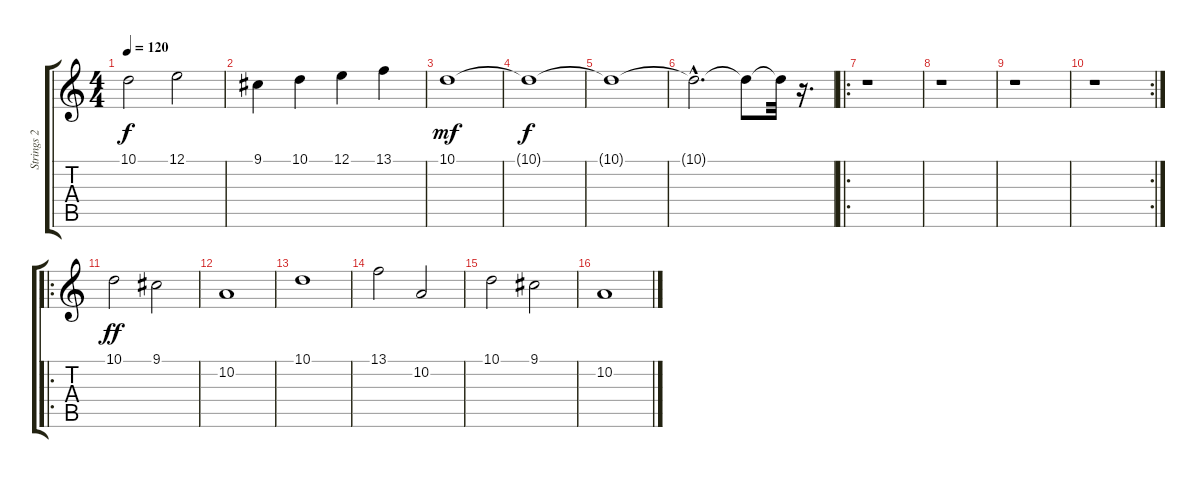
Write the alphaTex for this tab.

\track ("Strings 2" "Strings 2") {instrument synthstrings1}
\staff {score tabs}
\tuning (E4 B3 G3 D3 A2 E2) {hide}
\ts (4 4)
\tempo 120
\clef g2
\ks c
10.1.2{dy f} 12.1.2 |
9.1.4 10.1.4 12.1.4 13.1.4 |
10.1.1{dy mf instrument electricpiano2} |
10.1{t}.1{dy f} |
10.1{t}.1 |
10.1{hac t}.2{d} 10.1{t}.8 10.1{t}.32 r.16{d} |
\ro
r.1 |
r.1 |
r.1 |
\rc 2
r.1 |
\ro
10.1.2{dy ff instrument synthstrings1} 9.1.2 |
10.2.1 |
10.1.1 |
13.1.2 10.2.2 |
10.1.2 9.1.2 |
10.2.1
